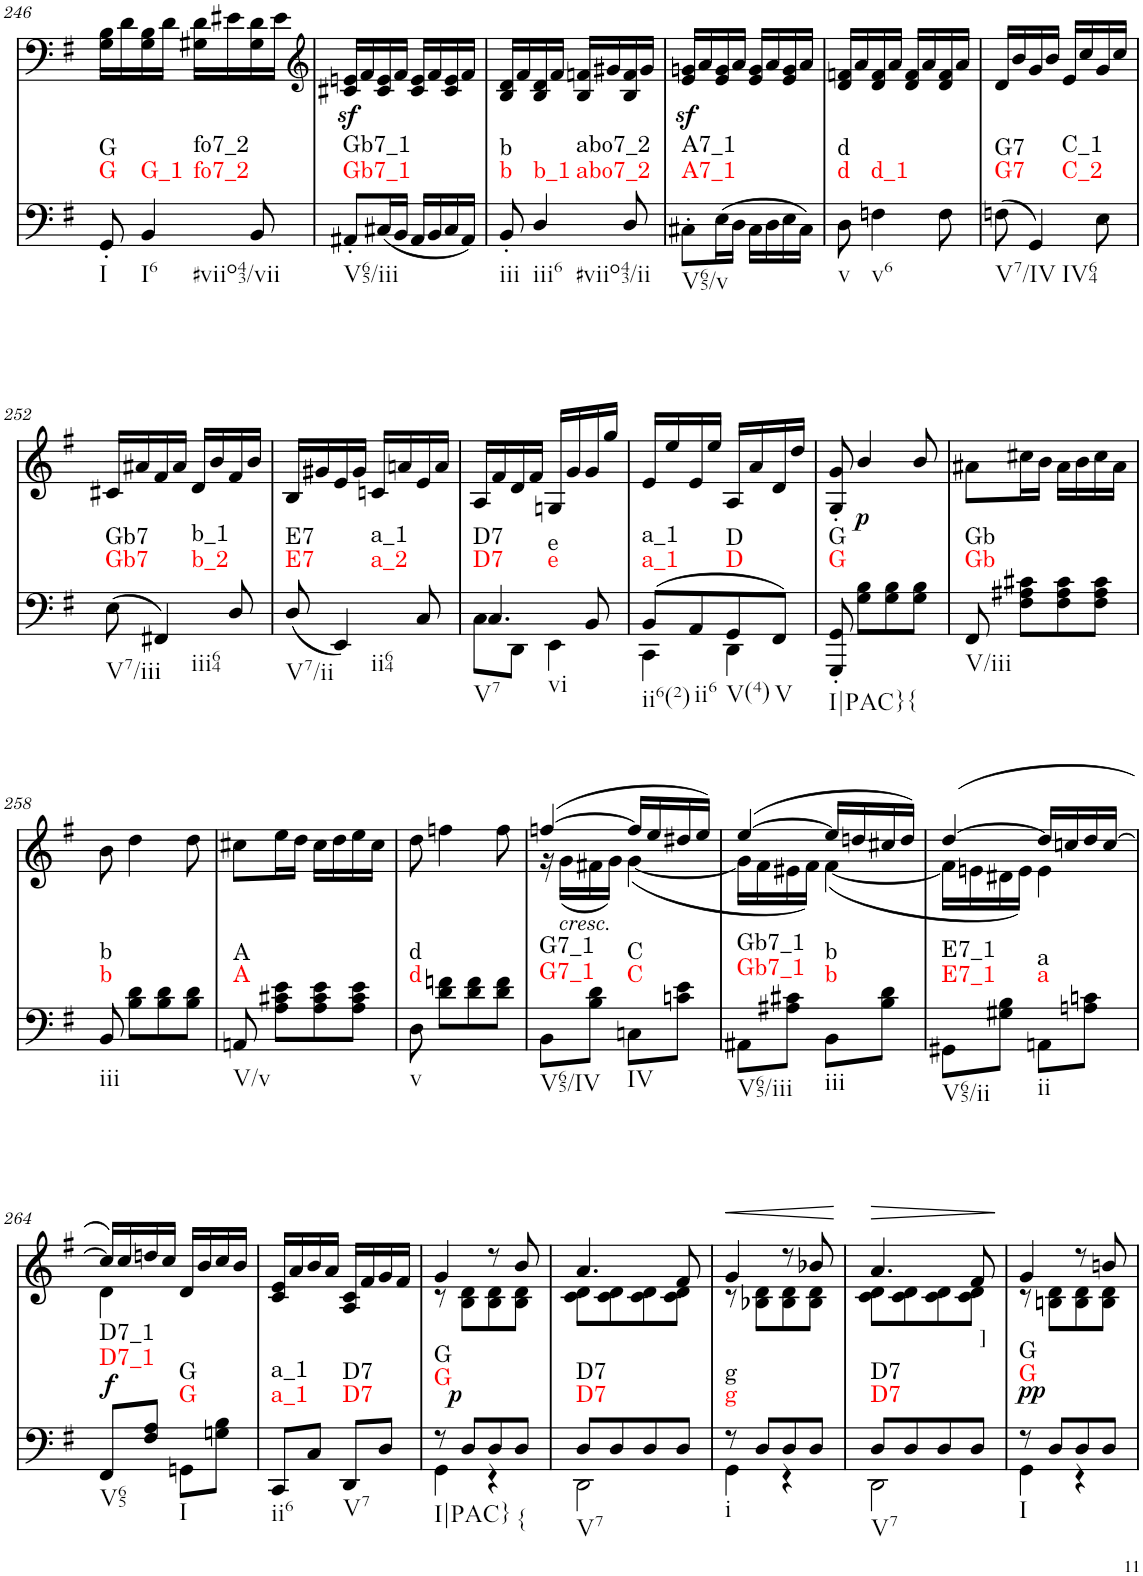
**kern	**dynam	**harte	**kern	**text	**dynam
*part2	*part2	*part2	*part1	*part1	*part1
*staff2	*staff2	*	*staff1	*staff1	*staff1
*I"piano	*	*	*I"piano	*	*
*I'Pno	*	*	*I'Pno	*	*
!!LO:PB:g=z
*clefF4	*	*	*clefF4	*	*
*k[f#]	*	*	*k[f#]	*	*
*G:	*	*	*G:	*	*
*M2/4	*	*	*M2/4	*	*
=246	=246	=246	=246	=246	=246
!	!	!LO:H:n=1:kt=G	!	!	!
!	!	!LO:H:n=2:kt=G	!	!	!
8GG'/	.	N N	16G\ 16B\LL	.	.
.	.	.	16d\	.	.
!	!	!LO:H:n=1:kt=G_1	!	!	!
!	!	!LO:H:n=2:kt=fo7_2	!	!	!
!	!	!LO:H:n=3:kt=fo7_2	!	!	!
4BB/	.	N N N	16G\ 16B\	.	.
.	.	.	16d\JJ	.	.
.	.	.	16G#X\ 16d\LL	.	.
.	.	.	16e#X\	.	.
8BB/	.	.	16G#\ 16d\	.	.
.	.	.	16e#\JJ	.	.
=247	=247	=247	=247	=247	=247
*	*	*	*clefG2	*	*
!	!	!LO:H:n=1:kt=Gb7_1	!	!LO:LY:b	!
!	!	!LO:H:n=2:kt=Gb7_1	!	!	!
8AA#X'/L	.	N N	16c#X/z< 16en/z<LL	sf	.
.	.	.	16f#/	.	.
(16C#X/L	.	.	16c#/ 16e/	.	.
16BB/JJ	.	.	16f#/JJ	.	.
16AA#/LL	.	.	16c#/ 16e/LL	.	.
16BB/	.	.	16f#/	.	.
16C#/	.	.	16c#/ 16e/	.	.
16AA#/JJ)	.	.	16f#/JJ	.	.
=248	=248	=248	=248	=248	=248
!	!	!LO:H:n=1:kt=b	!	!	!
!	!	!LO:H:n=2:kt=b	!	!	!
8BB'/	.	N N	16B/ 16d/LL	.	.
.	.	.	16f#/	.	.
!	!	!LO:H:n=1:kt=b_1	!	!	!
!	!	!LO:H:n=2:kt=abo7_2	!	!	!
!	!	!LO:H:n=3:kt=abo7_2	!	!	!
4D/	.	N N N	16B/ 16d/	.	.
.	.	.	16f#/JJ	.	.
.	.	.	16B/ 16fn/LL	.	.
.	.	.	16g#X/	.	.
8D/	.	.	16B/ 16f/	.	.
.	.	.	16g#/JJ	.	.
=249	=249	=249	=249	=249	=249
!	!	!LO:H:n=1:kt=A7_1	!	!LO:LY:b	!
!	!	!LO:H:n=2:kt=A7_1	!	!	!
8C#X'\L	.	N N	16e/z< 16gn/z<LL	sf	.
.	.	.	16a/	.	.
(16E\L	.	.	16e/ 16g/	.	.
16D\JJ	.	.	16a/JJ	.	.
16C#\LL	.	.	16e/ 16g/LL	.	.
16D\	.	.	16a/	.	.
16E\	.	.	16e/ 16g/	.	.
16C#\JJ)	.	.	16a/JJ	.	.
=250	=250	=250	=250	=250	=250
!	!	!LO:H:n=1:kt=d	!	!	!
!	!	!LO:H:n=2:kt=d	!	!	!
8D\	.	N N	16d/ 16fn/LL	.	.
.	.	.	16a/	.	.
!	!	!LO:H:kt=d_1	!	!	!
4Fn\	.	N	16d/ 16f/	.	.
.	.	.	16a/JJ	.	.
.	.	.	16d/ 16f/LL	.	.
.	.	.	16a/	.	.
8F\	.	.	16d/ 16f/	.	.
.	.	.	16a/JJ	.	.
=251	=251	=251	=251	=251	=251
!	!	!LO:H:n=1:kt=G7	!	!	!
!	!	!LO:H:n=2:kt=G7	!	!	!
(8Fn\	.	N N	16d/LL	.	.
.	.	.	16b/	.	.
!	!	!LO:H:n=1:kt=C_2	!	!	!
!	!	!LO:H:n=2:kt=C_1	!	!	!
4GG/)	.	N N	16g/	.	.
.	.	.	16b/JJ	.	.
.	.	.	16e/LL	.	.
.	.	.	16cc/	.	.
8E\	.	.	16g/	.	.
.	.	.	16cc/JJ	.	.
!!LO:LB:g=z
=252	=252	=252	=252	=252	=252
!	!	!LO:H:n=1:kt=Gb7	!	!	!
!	!	!LO:H:n=2:kt=Gb7	!	!	!
(8E\	.	N N	16c#X/LL	.	.
.	.	.	16a#X/	.	.
!	!	!LO:H:n=1:kt=b_2	!	!	!
!	!	!LO:H:n=2:kt=b_1	!	!	!
4FF#X/)	.	N N	16f#/	.	.
.	.	.	16a#/JJ	.	.
.	.	.	16d/LL	.	.
.	.	.	16b/	.	.
8D/	.	.	16f#/	.	.
.	.	.	16b/JJ	.	.
=253	=253	=253	=253	=253	=253
!	!	!LO:H:n=1:kt=E7	!	!	!
!	!	!LO:H:n=2:kt=E7	!	!	!
(8D/	.	N N	16B/LL	.	.
.	.	.	16g#X/	.	.
!	!	!LO:H:n=1:kt=a_2	!	!	!
!	!	!LO:H:n=2:kt=a_1	!	!	!
4EE/)	.	N N	16e/	.	.
.	.	.	16g#/JJ	.	.
.	.	.	16cn/LL	.	.
.	.	.	16an/	.	.
8C/	.	.	16e/	.	.
.	.	.	16a/JJ	.	.
=254	=254	=254	=254	=254	=254
*^	*	*	*	*	*
!	!	!	!LO:H:n=1:kt=D7	!	!	!
!	!	!	!LO:H:n=2:kt=D7	!	!	!
!	!	!	!LO:H:n=3:kt=e	!	!	!
!	!	!	!LO:H:n=4:kt=e	!	!	!
4.C/	8C\L	.	N N N N	16A/LL	.	.
.	.	.	.	16f#/	.	.
.	8DD\J	.	.	16d/	.	.
.	.	.	.	16f#/JJ	.	.
.	4EE\	.	.	16Gn/LL	.	.
.	.	.	.	16g/	.	.
8BB/	.	.	.	16g/	.	.
.	.	.	.	16gg/JJ	.	.
=255	=255	=255	=255	=255	=255	=255
!	!	!	!LO:H:n=1:kt=a_1	!	!	!
!	!	!	!LO:H:n=2:kt=a_1	!	!	!
(8BB/L	4CC\	.	N N	16e/LL	.	.
.	.	.	.	16ee/	.	.
8AA/	.	.	.	16e/	.	.
.	.	.	.	16ee/JJ	.	.
!	!	!	!LO:H:n=1:kt=D	!	!	!
!	!	!	!LO:H:n=2:kt=D	!	!	!
8GG/	4DD\	.	N N	16A/LL	.	.
.	.	.	.	16a/	.	.
8FF#/J)	.	.	.	16d/	.	.
.	.	.	.	16dd/JJ	.	.
*v	*v	*	*	*	*	*
=256	=256	=256	=256	=256	=256
!	!	!LO:H:n=1:kt=G	!	!	!
!	!	!LO:H:n=2:kt=G	!	!	!
8GGG/' 8GG/'	.	N N	8G/' 8g/'	.	.
!	!	!	!	!LO:LY:b	!LO:DY:b
8G\ 8B\L	.	.	4b/	p	p
8G\ 8B\	.	.	.	.	.
8G\ 8B\J	.	.	8b/	.	.
=257	=257	=257	=257	=257	=257
!	!	!LO:H:n=1:kt=Gb	!	!	!
!	!	!LO:H:n=2:kt=Gb	!	!	!
8FF#/	.	N N	8a#X\L	.	.
8F#\ 8A#X\ 8c#X\L	.	.	16cc#X\L	.	.
.	.	.	16b\JJ	.	.
8F#\ 8A#\ 8c#\	.	.	16a#\LL	.	.
.	.	.	16b\	.	.
8F#\ 8A#\ 8c#\J	.	.	16cc#\	.	.
.	.	.	16a#\JJ	.	.
!!LO:LB:g=z
=258	=258	=258	=258	=258	=258
!	!	!LO:H:n=1:kt=b	!	!	!
!	!	!LO:H:n=2:kt=b	!	!	!
8BB/	.	N N	8b\	.	.
8B\ 8d\L	.	.	4dd\	.	.
8B\ 8d\	.	.	.	.	.
8B\ 8d\J	.	.	8dd\	.	.
=259	=259	=259	=259	=259	=259
!	!	!LO:H:n=1:kt=A	!	!	!
!	!	!LO:H:n=2:kt=A	!	!	!
8AAn/	.	N N	8cc#X\L	.	.
8A\ 8c#X\ 8e\L	.	.	16ee\L	.	.
.	.	.	16dd\JJ	.	.
8A\ 8c#\ 8e\	.	.	16cc#\LL	.	.
.	.	.	16dd\	.	.
8A\ 8c#\ 8e\J	.	.	16ee\	.	.
.	.	.	16cc#\JJ	.	.
=260	=260	=260	=260	=260	=260
!	!	!LO:H:n=1:kt=d	!	!	!
!	!	!LO:H:n=2:kt=d	!	!	!
8D\	.	N N	8dd\	.	.
8d\ 8fn\L	.	.	4ffn\	.	.
8d\ 8f\	.	.	.	.	.
8d\ 8f\J	.	.	8ff\	.	.
=261	=261	=261	=261	=261	=261
*	*	*	*^	*	*
!	!	!LO:H:n=1:kt=G7_1	!	!	!	!
!	!	!LO:H:n=2:kt=G7_1	!	!	!	!
8BB\L	.	N N	([4ffn/	16r	.	.
!	!	!	!	!LO:TX:b:i:t=cresc.	!	!
.	.	.	.	(16g\LL	.	.
8B\ 8d\J	.	.	.	16f#X\	.	.
!	!	!	!	!	!LO:LY:b	!
.	.	.	.	16g\JJ)	<	.
!	!	!LO:H:n=1:kt=C	!	!	!	!
!	!	!LO:H:n=2:kt=C	!	!	!	!
8Cn\L	.	N N	16ff/LL]	([4g\	.	.
.	.	.	16ee/	.	.	.
8cn\ 8e\J	.	.	16dd#X/	.	.	.
.	.	.	16ee/JJ)	.	.	.
=262	=262	=262	=262	=262	=262	=262
!	!	!LO:H:n=1:kt=Gb7_1	!	!	!	!
!	!	!LO:H:n=2:kt=Gb7_1	!	!	!	!
8AA#X\L	.	N N	([4ee/	16g\LL]	.	.
.	.	.	.	16f#\	.	.
8A#X\ 8c#X\J	.	.	.	16e#X\	.	.
.	.	.	.	16f#\JJ)	.	.
!	!	!LO:H:n=1:kt=b	!	!	!	!
!	!	!LO:H:n=2:kt=b	!	!	!	!
8BB\L	.	N N	16ee/LL]	([4f#\	.	.
.	.	.	16ddn/	.	.	.
8B\ 8d\J	.	.	16cc#X/	.	.	.
.	.	.	16dd/JJ)	.	.	.
=263	=263	=263	=263	=263	=263	=263
!	!	!LO:H:n=1:kt=E7_1	!	!	!	!
!	!	!LO:H:n=2:kt=E7_1	!	!	!	!
8GG#X\L	.	N N	([4dd/	16f#\LL]	.	.
.	.	.	.	16en\	.	.
8G#X\ 8B\J	.	.	.	16d#X\	.	.
.	.	.	.	16e\JJ)	.	.
!	!	!LO:H:n=1:kt=a	!	!	!	!
!	!	!LO:H:n=2:kt=a	!	!	!	!
8AAn\L	.	N N	16dd/LL]	4e\	.	.
.	.	.	16ccn/	.	.	.
8An\ 8cn\J	.	.	16dd/	.	.	.
.	.	.	[16cc/JJ	.	.	.
!!LO:LB:g=z	!!
=264	=264	=264	=264	=264	=264	=264
!	!LO:DY:a	!LO:H:n=1:kt=D7_1	!	!	!LO:LY:b	!
!	!	!LO:H:n=2:kt=D7_1	!	!	!	!
8FF#/L	f	N N	16cc/LL])	4d\	f	.
.	.	.	16cc/	.	.	.
8F#/ 8A/J	.	.	16ddn/	.	.	.
.	.	.	16cc/JJ	.	.	.
!	!	!LO:H:n=1:kt=G	!	!	!	!
!	!	!LO:H:n=2:kt=G	!	!	!	!
8GGn\L	.	N N	16d/LL	4ryy	.	.
.	.	.	16b/	.	.	.
8Gn\ 8B\J	.	.	16cc/	.	.	.
.	.	.	16b/JJ	.	.	.
*	*	*	*v	*v	*	*
=265	=265	=265	=265	=265	=265
!	!	!LO:H:n=1:kt=a_1	!	!	!
!	!	!LO:H:n=2:kt=a_1	!	!	!
8CC/L	.	N N	16c/ 16e/LL	.	.
.	.	.	16a/	.	.
8C/J	.	.	16b/	.	.
.	.	.	16a/JJ	.	.
!	!	!LO:H:n=1:kt=D7	!	!	!
!	!	!LO:H:n=2:kt=D7	!	!	!
8DD/L	.	N N	16A/ 16c/LL	.	.
.	.	.	16f#/	.	.
8D/J	.	.	16g/	.	.
.	.	.	16f#/JJ	.	.
=266	=266	=266	=266	=266	=266
*^	*	*	*^	*	*
!	!	!	!LO:H:n=1:kt=G	!	!	!LO:LY:a	!
!	!	!	!LO:H:n=2:kt=G	!	!	!	!
8r	4GG\	.	N N	4g/	8r	p	.
!	!	!LO:DY:a	!	!	!	!	!
8D/L	.	p	.	.	8B\ 8d\L	.	.
8D/	4r	.	.	8r	8B\ 8d\	.	.
!	!	!	!LO:H:kt={	!	!	!	!
8D/J	.	.	N	8b/	8B\ 8d\J	.	.
=267	=267	=267	=267	=267	=267	=267	=267
!	!	!	!LO:H:n=1:kt=D7	!	!	!	!
!	!	!	!LO:H:n=2:kt=D7	!	!	!	!
8D/L	2DD\	.	N N	4.a/	8c\ 8d\L	.	.
8D/	.	.	.	.	8c\ 8d\	.	.
8D/	.	.	.	.	8c\ 8d\	.	.
8D/J	.	.	.	8f#/	8c\ 8d\J	.	.
=268	=268	=268	=268	=268	=268	=268	=268
!	!	!	!LO:H:n=1:kt=g	!	!	!LO:LY:a	!LO:HP:b
!	!	!	!LO:H:n=2:kt=g	!	!	!	!
8r	4GG\	.	N N	4g/	8r	<	<
8D/L	.	.	.	.	8B-X\ 8d\L	.	.
8D/	4r	.	.	8r	8B-\ 8d\	.	.
!	!	!	!	!	!	!LO:LY:b	!
8D/J	.	.	.	8b-X/	8B-\ 8d\J	[	.
*v	*v	*	*	*	*	*	*
*	*	*	*v	*v	*	*
.	.	.	.	.	[
=269	=269	=269	=269	=269	=269
*^	*	*	*	*	*
!	!	!	!LO:H:n=1:kt=D7	!	!LO:LY:b	!LO:HP:b
*	*	*	*	*^	*	*
!	!	!	!LO:H:n=2:kt=D7	!	!	!	!
8D/L	2DD\	.	N N	4.a/	8c\ 8d\L	>	>
8D/	.	.	.	.	8c\ 8d\	.	.
8D/	.	.	.	.	8c\ 8d\	.	.
!	!	!	!	!	!	!LO:LY:b	!
8D/J	.	.	.	8f#/	8c\ 8d\J	]	.
*v	*v	*	*	*	*	*	*
*	*	*	*v	*v	*	*
.	.	.	.	.	]
=270	=270	=270	=270	=270	=270
*^	*	*	*^	*	*
!	!	!	!LO:H:n=1:kt=G	!	!	!LO:LY:a	!
!	!	!	!LO:H:n=2:kt=G	!	!	!	!
8r	4GG\	.	N N	4g/	8r	pp	.
!	!	!LO:DY:a	!	!	!	!	!
8D/L	.	pp	.	.	8Bn\ 8d\L	.	.
8D/	4r	.	.	8r	8B\ 8d\	.	.
8D/J	.	.	.	8bn/	8B\ 8d\J	.	.
*v	*v	*	*	*	*	*	*
*	*	*	*v	*v	*	*
=	=	=	=	=	=
*-	*-	*-	*-	*-	*-
